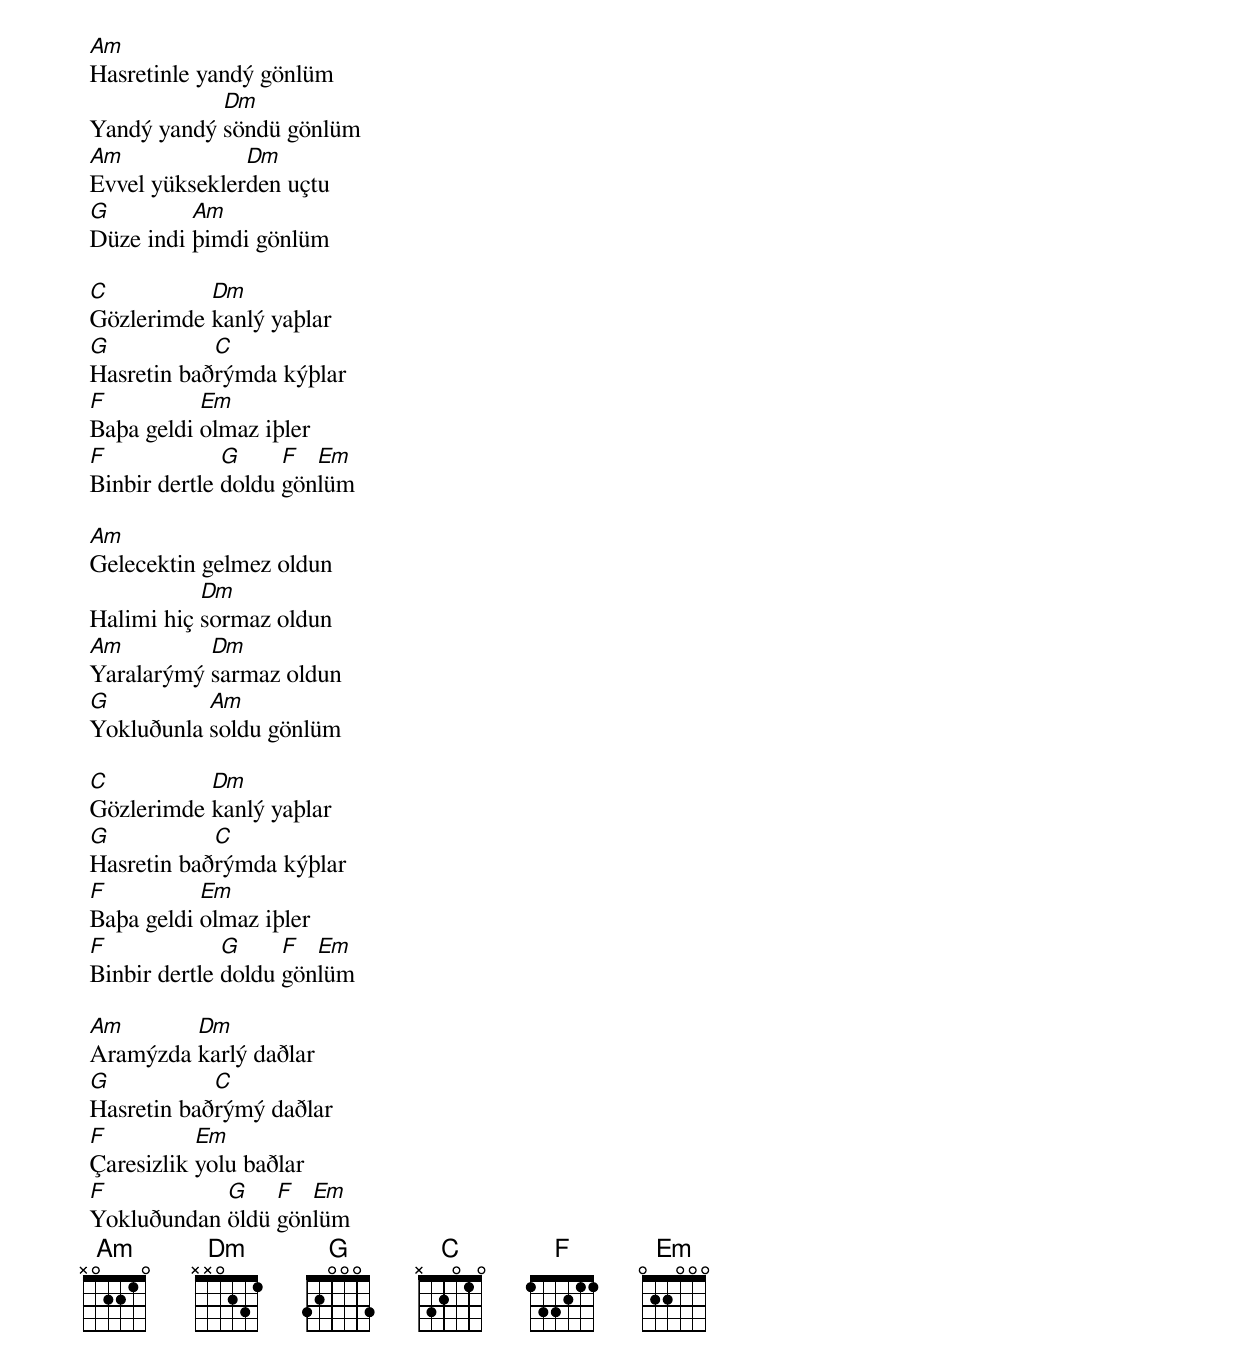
 Am
 Hasretinle yandý gönlüm
             Dm
 Yandý yandý söndü gönlüm
 Am             Dm
 Evvel yükseklerden uçtu
 G         Am
 Düze indi þimdi gönlüm

 C          Dm
 Gözlerimde kanlý yaþlar
 G           C
 Hasretin baðrýmda kýþlar
 F          Em
 Baþa geldi olmaz iþler
 F             G     F  Em
 Binbir dertle doldu gönlüm

 Am
 Gelecektin gelmez oldun
            Dm
 Halimi hiç sormaz oldun
 Am         Dm
 Yaralarýmý sarmaz oldun
 G          Am
 Yokluðunla soldu gönlüm

 C          Dm
 Gözlerimde kanlý yaþlar
 G           C
 Hasretin baðrýmda kýþlar
 F          Em
 Baþa geldi olmaz iþler
 F             G     F  Em
 Binbir dertle doldu gönlüm

 Am       Dm
 Aramýzda karlý daðlar
 G           C
 Hasretin baðrýmý daðlar
 F          Em
 Çaresizlik yolu baðlar
 F           G    F  Em
 Yokluðundan öldü gönlüm
